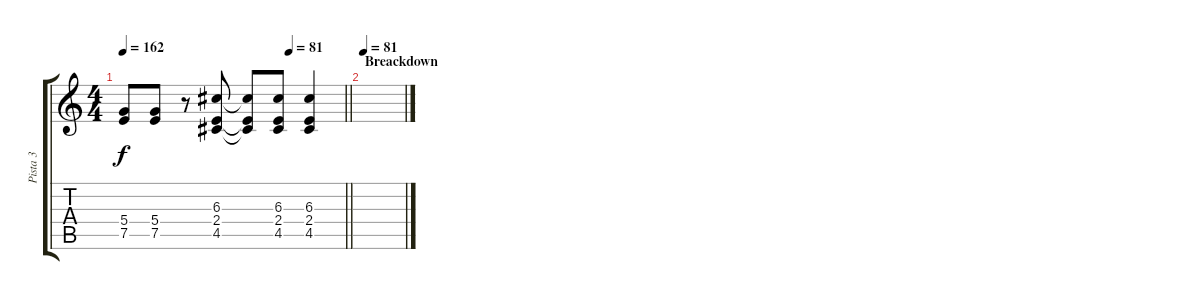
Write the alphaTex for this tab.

\track ("Pista 3" "Pista 3") {instrument electricguitarjazz}
\staff {score tabs}
\tuning (E4 B3 G3 D3 A2 D2) {hide}
\ts (4 4)
\tempo 162
\tempo (81 0.75)
\clef g2
\barLineRight lightlight
\ks c
(5.4{t} 7.5{t}).8{dy f} (5.4 7.5).8 r.8 (6.3 2.4 4.5).8 (6.3{t} 2.4{t} 4.5{t}).8 (6.3 2.4 4.5).8 (6.3 2.4 4.5).4 |
\section ("" "Breackdown")
\tempo 81
